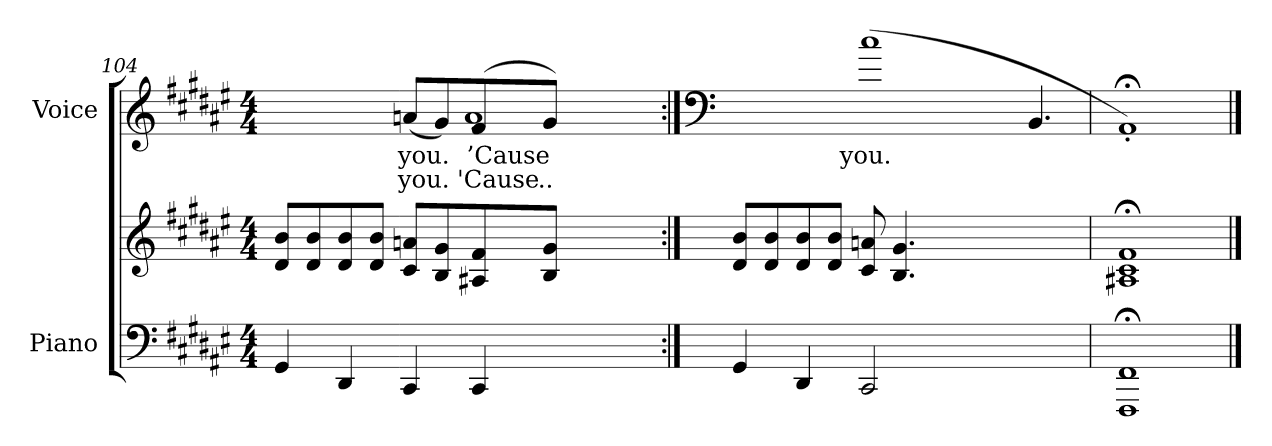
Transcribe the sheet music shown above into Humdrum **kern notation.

**kern	**kern	**kern	**text	**text
*part2	*part2	*part1	*part1	*part1
*staff3	*staff2	*staff1	*staff1	*staff1
*I"Piano	*	*I"Voice	*	*
*I'Pno	*	*I'V	*	*
!!LO:LB:g=z
*clefF4	*clefG2	*clefG2	*	*
*k[f#c#g#d#a#e#]	*k[f#c#g#d#a#e#]	*k[f#c#g#d#a#e#]	*	*
*M4/4	*M4/4	*M4/4	*	*
=104	=104	=104	=104	=104
*	*	*^	*	*
4GG#/	8d#/ 8b/L	2ryy	2.ryy	.	.
.	8d#/ 8b/	.	.	.	.
4DD#/	8d#/ 8b/	.	.	.	.
.	8d#/ 8b/J	.	.	.	.
!	!	!	!	!LO:LY:b	!LO:LY:b
4CC#/	8c#/ 8an/L	(<8an/L	.	you.	you.
.	8B/ 8g#/	8g#/)	.	.	.
!	!	!	!	!LO:LY:b	!LO:LY:b
4CC#/	8A#X/ 8f#/	(<8f#/	1a'>	’Cause	'Cause
!	!	!	!	!	!LO:LY:b
.	8B/ 8g#/J	8g#/J)	.	.	..
2.ryy	2.ryy	2.ryy	.	.	.
*	*	*v	*v	*	*
=105:|!	=105:|!	=105:|!	=105:|!	=105:|!
*	*	*clefF4	*	*
4GG#/	8d#/ 8b/L	2ryy	.	.
.	8d#/ 8b/	.	.	.
4DD#/	8d#/ 8b/	.	.	.
.	8d#/ 8b/J	.	.	.
!	!	!	!LO:LY:b	!
2CC#/	8c#/ 8an/	(>1cc#	you.	.
.	4.B/ 4.g#/	.	.	.
2..ryy	2..ryy	.	.	.
.	.	4.BB/	.	.
=106	=106	=106	=106	=106
*^	*^	*	*	*
1FF#;<	1FFF#	1f#;<	1A#X 1c#	1AA#;<'>'>)	.	.
*v	*v	*	*	*	*	*
*	*v	*v	*	*	*
==	==	==	==	==
*-	*-	*-	*-	*-
